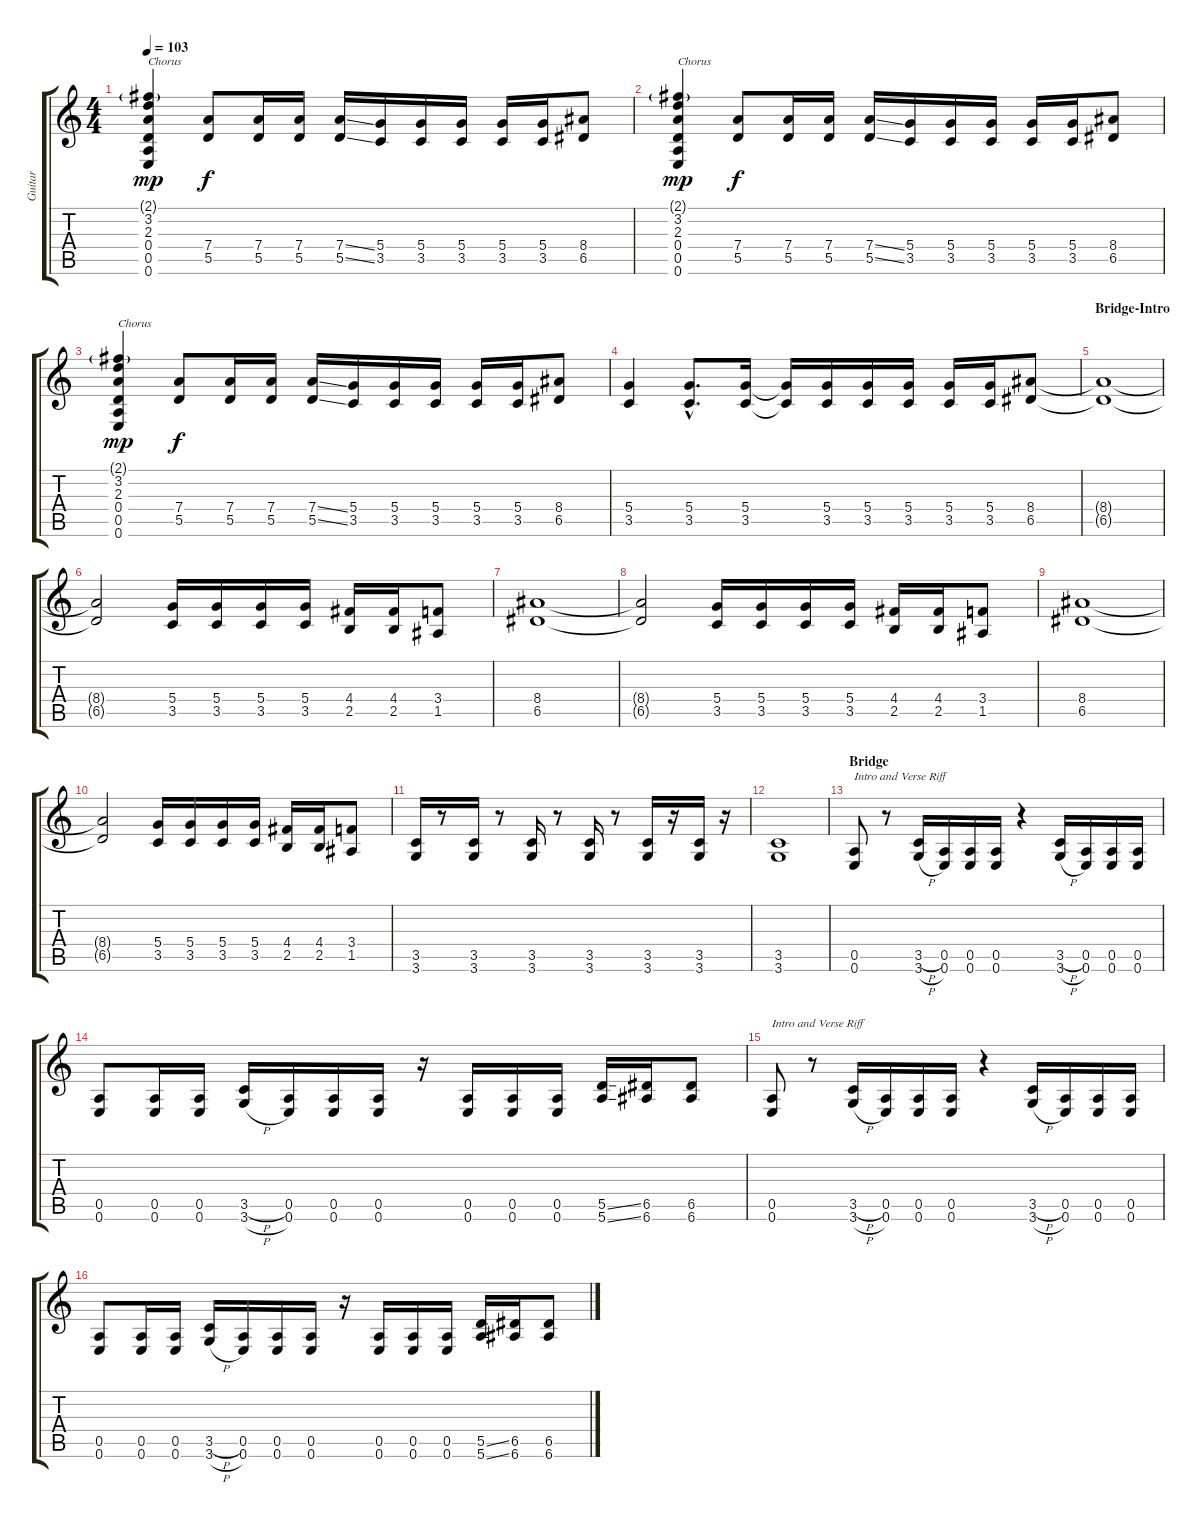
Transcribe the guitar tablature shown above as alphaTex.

\track ("Guitar" "Guitar") {instrument distortionguitar}
\staff {score tabs}
\tuning (E4 B3 G3 D3 A2 E2) {hide}
\ts (4 4)
\tempo 103
\clef g2
\ks c
(2.1{g} 3.2 2.3 0.4 0.5 0.6).4{txt "Chorus" dy mp} (7.4 5.5).8{dy f} (7.4 5.5).16 (7.4 5.5).16 (7.4{ss} 5.5{ss}).16 (5.4 3.5).16 (5.4 3.5).16 (5.4 3.5).16 (5.4 3.5).16 (5.4 3.5).16 (8.4 6.5).8 |
(2.1{g} 3.2 2.3 0.4 0.5 0.6).4{txt "Chorus" dy mp} (7.4 5.5).8{dy f} (7.4 5.5).16 (7.4 5.5).16 (7.4{ss} 5.5{ss}).16 (5.4 3.5).16 (5.4 3.5).16 (5.4 3.5).16 (5.4 3.5).16 (5.4 3.5).16 (8.4 6.5).8 |
(2.1{g} 3.2 2.3 0.4 0.5 0.6).4{txt "Chorus" dy mp} (7.4 5.5).8{dy f} (7.4 5.5).16 (7.4 5.5).16 (7.4{ss} 5.5{ss}).16 (5.4 3.5).16 (5.4 3.5).16 (5.4 3.5).16 (5.4 3.5).16 (5.4 3.5).16 (8.4 6.5).8 |
(5.4 3.5).4 (5.4{hac} 3.5{hac}).8{d} (5.4 3.5).16 (5.4{t} 3.5{t}).16 (5.4 3.5).16 (5.4 3.5).16 (5.4 3.5).16 (5.4 3.5).16 (5.4 3.5).16 (8.4 6.5).8 |
\section ("" "Bridge-Intro")
(8.4{t} 6.5{t}).1 |
(8.4{t} 6.5{t}).2 (5.4 3.5).16 (5.4 3.5).16 (5.4 3.5).16 (5.4 3.5).16 (4.4 2.5).16 (4.4 2.5).16 (3.4 1.5).8 |
(8.4 6.5).1 |
(8.4{t} 6.5{t}).2 (5.4 3.5).16 (5.4 3.5).16 (5.4 3.5).16 (5.4 3.5).16 (4.4 2.5).16 (4.4 2.5).16 (3.4 1.5).8 |
(8.4 6.5).1 |
(8.4{t} 6.5{t}).2 (5.4 3.5).16 (5.4 3.5).16 (5.4 3.5).16 (5.4 3.5).16 (4.4 2.5).16 (4.4 2.5).16 (3.4 1.5).8 |
(3.5 3.6).16 r.8 (3.5 3.6).16 r.8 (3.5 3.6).16 r.8 (3.5 3.6).16 r.8 (3.5 3.6).16 r.16 (3.5 3.6).16 r.16 |
(3.5 3.6).1 |
\section ("" "Bridge")
(0.5 0.6).8{txt "Intro and Verse Riff"} r.8 (3.5{h} 3.6{h}).16 (0.5 0.6).16 (0.5 0.6).16 (0.5 0.6).16 r.4 (3.5{h} 3.6{h}).16 (0.5 0.6).16 (0.5 0.6).16 (0.5 0.6).16 |
(0.5 0.6).8 (0.5 0.6).16 (0.5 0.6).16 (3.5{h} 3.6{h}).16 (0.5 0.6).16 (0.5 0.6).16 (0.5 0.6).16 r.16 (0.5 0.6).16 (0.5 0.6).16 (0.5 0.6).16 (5.5{ss} 5.6{ss}).16 (6.5 6.6).16 (6.5 6.6).8 |
(0.5 0.6).8{txt "Intro and Verse Riff"} r.8 (3.5{h} 3.6{h}).16 (0.5 0.6).16 (0.5 0.6).16 (0.5 0.6).16 r.4 (3.5{h} 3.6{h}).16 (0.5 0.6).16 (0.5 0.6).16 (0.5 0.6).16 |
(0.5 0.6).8 (0.5 0.6).16 (0.5 0.6).16 (3.5{h} 3.6{h}).16 (0.5 0.6).16 (0.5 0.6).16 (0.5 0.6).16 r.16 (0.5 0.6).16 (0.5 0.6).16 (0.5 0.6).16 (5.5{ss} 5.6{ss}).16 (6.5 6.6).16 (6.5 6.6).8
